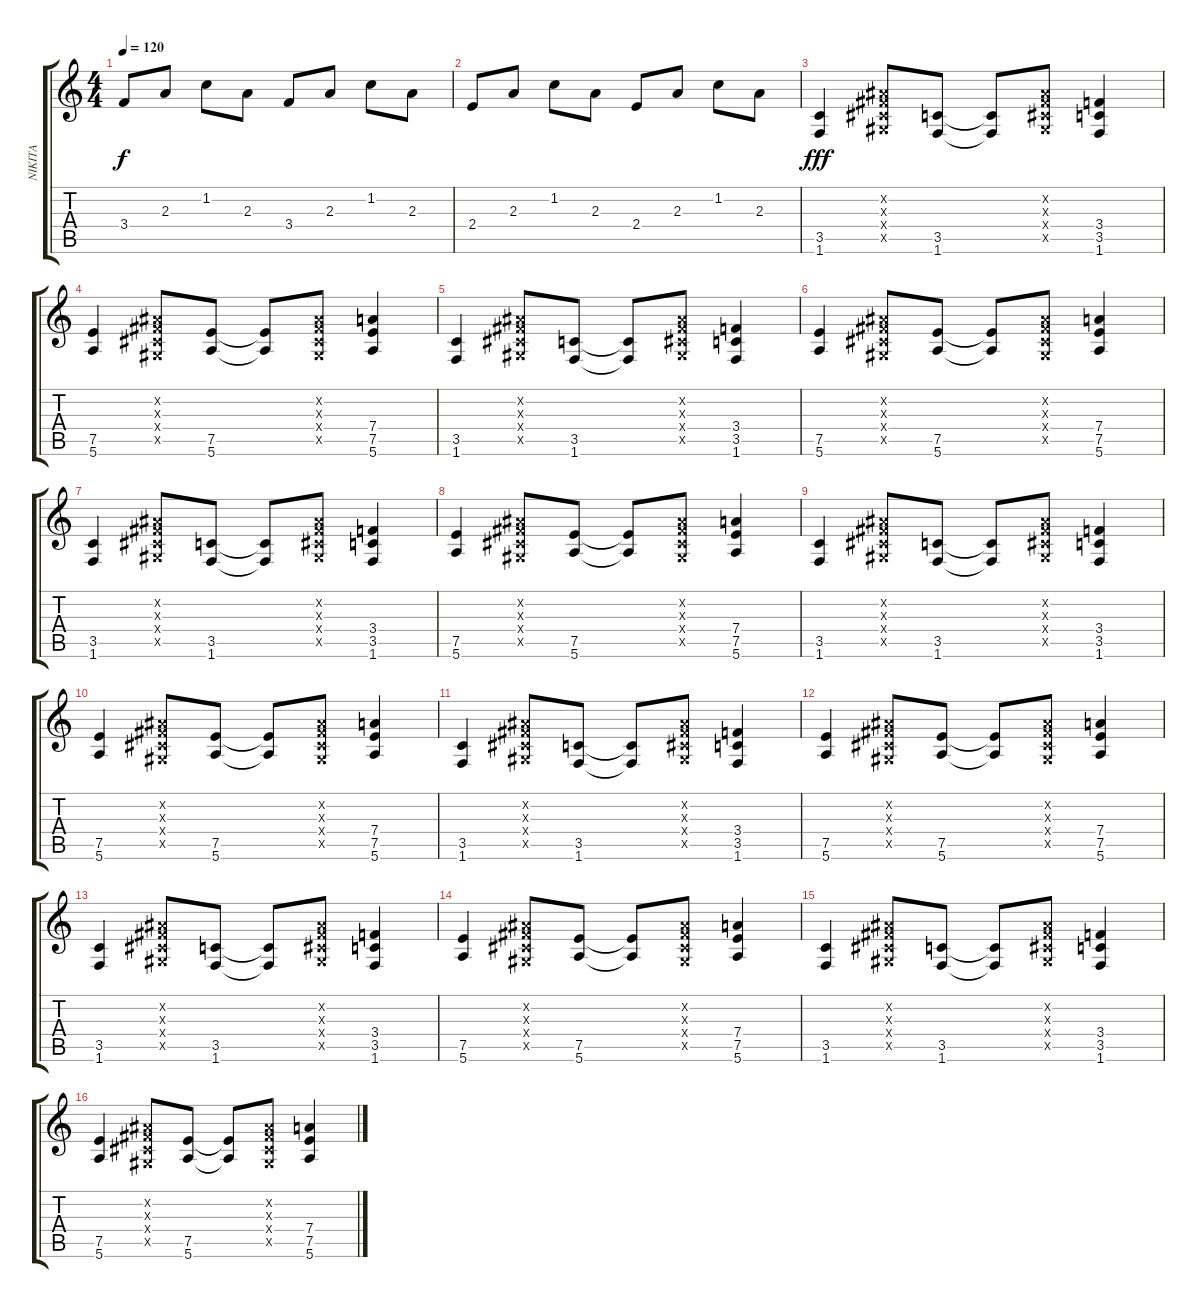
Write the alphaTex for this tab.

\track ("NIKITA" "NIKITA") {instrument distortionguitar}
\staff {score tabs}
\tuning (E4 B3 G3 D3 A2 E2) {hide}
\ts (4 4)
\tempo 120
\clef g2
\ks c
3.4.8{dy f} 2.3.8 1.2.8 2.3.8 3.4.8 2.3.8 1.2.8 2.3.8 |
2.4.8 2.3.8 1.2.8 2.3.8 2.4.8 2.3.8 1.2.8 2.3.8 |
(3.5 1.6).4{dy fff instrument acousticguitarsteel} (-1.2{x} -1.3{x} -1.4{x} -1.5{x}).8 (3.5 1.6).8 (3.5{t} 1.6{t}).8 (-1.2{x} -1.3{x} -1.4{x} -1.5{x}).8 (3.4 3.5 1.6).4 |
(7.5 5.6).4 (-1.2{x} -1.3{x} -1.4{x} -1.5{x}).8 (7.5 5.6).8 (7.5{t} 5.6{t}).8 (-1.2{x} -1.3{x} -1.4{x} -1.5{x}).8 (7.4 7.5 5.6).4 |
(3.5 1.6).4 (-1.2{x} -1.3{x} -1.4{x} -1.5{x}).8 (3.5 1.6).8 (3.5{t} 1.6{t}).8 (-1.2{x} -1.3{x} -1.4{x} -1.5{x}).8 (3.4 3.5 1.6).4 |
(7.5 5.6).4 (-1.2{x} -1.3{x} -1.4{x} -1.5{x}).8 (7.5 5.6).8 (7.5{t} 5.6{t}).8 (-1.2{x} -1.3{x} -1.4{x} -1.5{x}).8 (7.4 7.5 5.6).4 |
(3.5 1.6).4 (-1.2{x} -1.3{x} -1.4{x} -1.5{x}).8 (3.5 1.6).8 (3.5{t} 1.6{t}).8 (-1.2{x} -1.3{x} -1.4{x} -1.5{x}).8 (3.4 3.5 1.6).4 |
(7.5 5.6).4 (-1.2{x} -1.3{x} -1.4{x} -1.5{x}).8 (7.5 5.6).8 (7.5{t} 5.6{t}).8 (-1.2{x} -1.3{x} -1.4{x} -1.5{x}).8 (7.4 7.5 5.6).4 |
(3.5 1.6).4{instrument distortionguitar} (-1.2{x} -1.3{x} -1.4{x} -1.5{x}).8 (3.5 1.6).8 (3.5{t} 1.6{t}).8 (-1.2{x} -1.3{x} -1.4{x} -1.5{x}).8 (3.4 3.5 1.6).4 |
(7.5 5.6).4 (-1.2{x} -1.3{x} -1.4{x} -1.5{x}).8 (7.5 5.6).8 (7.5{t} 5.6{t}).8 (-1.2{x} -1.3{x} -1.4{x} -1.5{x}).8 (7.4 7.5 5.6).4 |
(3.5 1.6).4 (-1.2{x} -1.3{x} -1.4{x} -1.5{x}).8 (3.5 1.6).8 (3.5{t} 1.6{t}).8 (-1.2{x} -1.3{x} -1.4{x} -1.5{x}).8 (3.4 3.5 1.6).4 |
(7.5 5.6).4 (-1.2{x} -1.3{x} -1.4{x} -1.5{x}).8 (7.5 5.6).8 (7.5{t} 5.6{t}).8 (-1.2{x} -1.3{x} -1.4{x} -1.5{x}).8 (7.4 7.5 5.6).4 |
(3.5 1.6).4 (-1.2{x} -1.3{x} -1.4{x} -1.5{x}).8 (3.5 1.6).8 (3.5{t} 1.6{t}).8 (-1.2{x} -1.3{x} -1.4{x} -1.5{x}).8 (3.4 3.5 1.6).4 |
(7.5 5.6).4 (-1.2{x} -1.3{x} -1.4{x} -1.5{x}).8 (7.5 5.6).8 (7.5{t} 5.6{t}).8 (-1.2{x} -1.3{x} -1.4{x} -1.5{x}).8 (7.4 7.5 5.6).4 |
(3.5 1.6).4{instrument distortionguitar} (-1.2{x} -1.3{x} -1.4{x} -1.5{x}).8 (3.5 1.6).8 (3.5{t} 1.6{t}).8 (-1.2{x} -1.3{x} -1.4{x} -1.5{x}).8 (3.4 3.5 1.6).4 |
(7.5 5.6).4 (-1.2{x} -1.3{x} -1.4{x} -1.5{x}).8 (7.5 5.6).8 (7.5{t} 5.6{t}).8 (-1.2{x} -1.3{x} -1.4{x} -1.5{x}).8 (7.4 7.5 5.6).4
